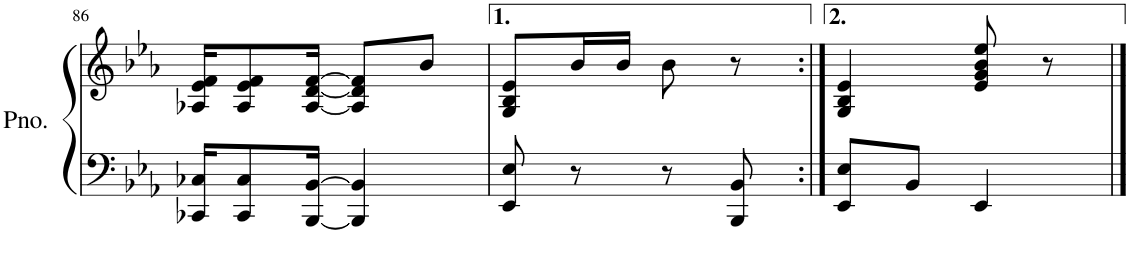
**kern	**kern
*part1	*part1
*staff2	*staff1
*I"Piano	*
*I'Pno.	*
!!LO:PB:g=z
*clefF4	*clefG2
*k[b-e-a-]	*k[b-e-a-]
*M2/4	*M2/4
=86	=86
16CC-X/ 16C-X/KL	16A-X/ 16e-/ 16f/KL
8CC-/ 8C-/	8A-/ 8e-/ 8f/
[16BBB-/ [16BB-/Jk	[16A-/ [16d/ [16f/Jk
4BBB-/] 4BB-/]	8A-/] 8d/] 8f/]L
.	8b-/J
=87	=87
8EE-/ 8E-/	8G/ 8B-/ 8e-/L
8r	16b-/L
.	16b-/JJ
8r	8b-\
8BBB-/ 8BB-/	8r
=88:|!	=88:|!
8EE-/ 8E-/L	4G/ 4B-/ 4e-/
8BB-/J	.
4EE-/	8e-/ 8g/ 8b-/ 8ee-/
.	8r
==	==
*-	*-
